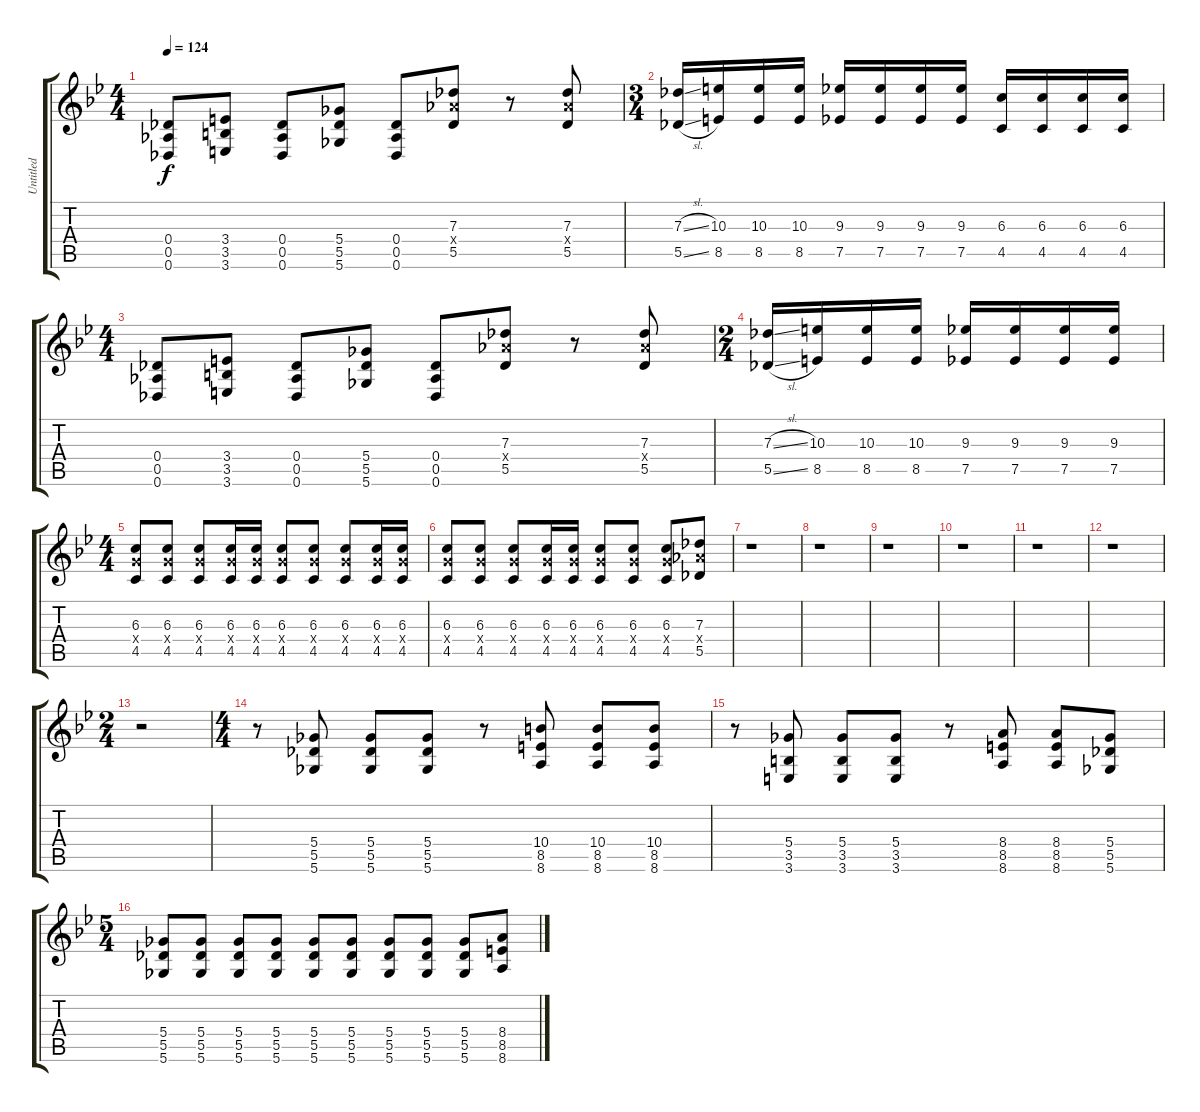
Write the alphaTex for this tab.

\track ("Untitled" "Untitled") {instrument distortionguitar}
\staff {score tabs}
\tuning (Eb4 Bb3 Gb3 Db3 Ab2 Db2) {hide}
\ts (4 4)
\tempo 124
\clef g2
\ks bb
(0.4 0.5 0.6).8{dy f instrument distortionguitar} (3.4 3.5 3.6).8 (0.4 0.5 0.6).8 (5.4 5.5 5.6).8 (0.4 0.5 0.6).8 (7.3 7.4{x} 5.5).8 r.8 (7.3 7.4{x} 5.5).8 |
\ts (3 4)
(7.3{sl} 5.5{sl}).16 (10.3 8.5).16 (10.3 8.5).16 (10.3 8.5).16 (9.3 7.5).16 (9.3 7.5).16 (9.3 7.5).16 (9.3 7.5).16 (6.3 4.5).16 (6.3 4.5).16 (6.3 4.5).16 (6.3 4.5).16 |
\ts (4 4)
(0.4 0.5 0.6).8 (3.4 3.5 3.6).8 (0.4 0.5 0.6).8 (5.4 5.5 5.6).8 (0.4 0.5 0.6).8 (7.3 7.4{x} 5.5).8 r.8 (7.3 7.4{x} 5.5).8 |
\ts (2 4)
(7.3{sl} 5.5{sl}).16 (10.3 8.5).16 (10.3 8.5).16 (10.3 8.5).16 (9.3 7.5).16 (9.3 7.5).16 (9.3 7.5).16 (9.3 7.5).16 |
\ts (4 4)
(6.3 6.4{x} 4.5).8 (6.3 6.4{x} 4.5).8 (6.3 6.4{x} 4.5).8 (6.3 6.4{x} 4.5).16 (6.3 6.4{x} 4.5).16 (6.3 6.4{x} 4.5).8 (6.3 6.4{x} 4.5).8 (6.3 6.4{x} 4.5).8 (6.3 6.4{x} 4.5).16 (6.3 6.4{x} 4.5).16 |
(6.3 6.4{x} 4.5).8 (6.3 6.4{x} 4.5).8 (6.3 6.4{x} 4.5).8 (6.3 6.4{x} 4.5).16 (6.3 6.4{x} 4.5).16 (6.3 6.4{x} 4.5).8 (6.3 6.4{x} 4.5).8 (6.3 6.4{x} 4.5).8 (7.3 7.4{x} 5.5).8 |
r.1 |
r.1 |
r.1 |
r.1 |
r.1 |
r.1 |
\ts (2 4)
r.2 |
\ts (4 4)
r.8 (5.4 5.5 5.6).8 (5.4 5.5 5.6).8 (5.4 5.5 5.6).8 r.8 (10.4 8.5 8.6).8 (10.4 8.5 8.6).8 (10.4 8.5 8.6).8 |
r.8 (5.4 3.5 3.6).8 (5.4 3.5 3.6).8 (5.4 3.5 3.6).8 r.8 (8.4 8.5 8.6).8 (8.4 8.5 8.6).8 (5.4 5.5 5.6).8 |
\ts (5 4)
(5.4 5.5 5.6).8 (5.4 5.5 5.6).8 (5.4 5.5 5.6).8 (5.4 5.5 5.6).8 (5.4 5.5 5.6).8 (5.4 5.5 5.6).8 (5.4 5.5 5.6).8 (5.4 5.5 5.6).8 (5.4 5.5 5.6).8 (8.4 8.5 8.6).8
